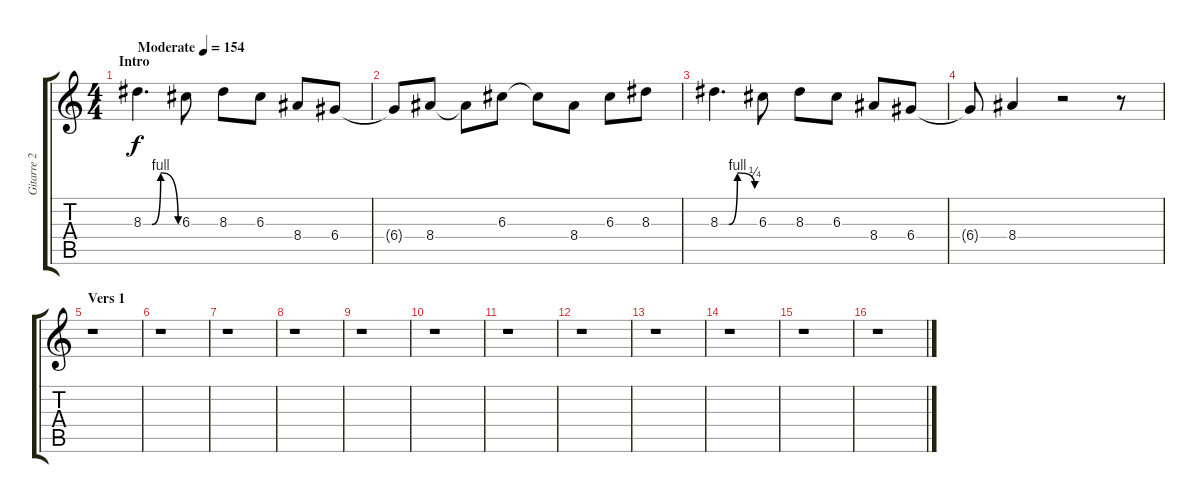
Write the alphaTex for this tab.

\track ("Gitarre 2" "Gitarre 2") {instrument distortionguitar}
\staff {score tabs}
\tuning (E4 B3 G3 D3 A2 E2) {hide}
\ts (4 4)
\section ("" "Intro")
\tempo (154 "Moderate")
\clef g2
\ks c
8.3{be (custom 0 0 15 0 30 4 60 0)}.4{d dy f instrument distortionguitar} 6.3.8 8.3.8 6.3.8 8.4.8 6.4.8 |
6.4{t}.8 8.4.8 8.4{t}.8 6.3.8 6.3{t}.8 8.4.8 6.3.8 8.3.8 |
8.3{be (custom 0 0 15 0 30 4 60 1)}.4{d} 6.3.8 8.3.8 6.3.8 8.4.8 6.4.8 |
6.4{t}.8 8.4.4 r.2 r.8 |
\section ("" "Vers 1")
r.1 |
r.1 |
r.1 |
r.1 |
r.1 |
r.1 |
r.1 |
r.1 |
r.1 |
r.1 |
r.1 |
r.1
